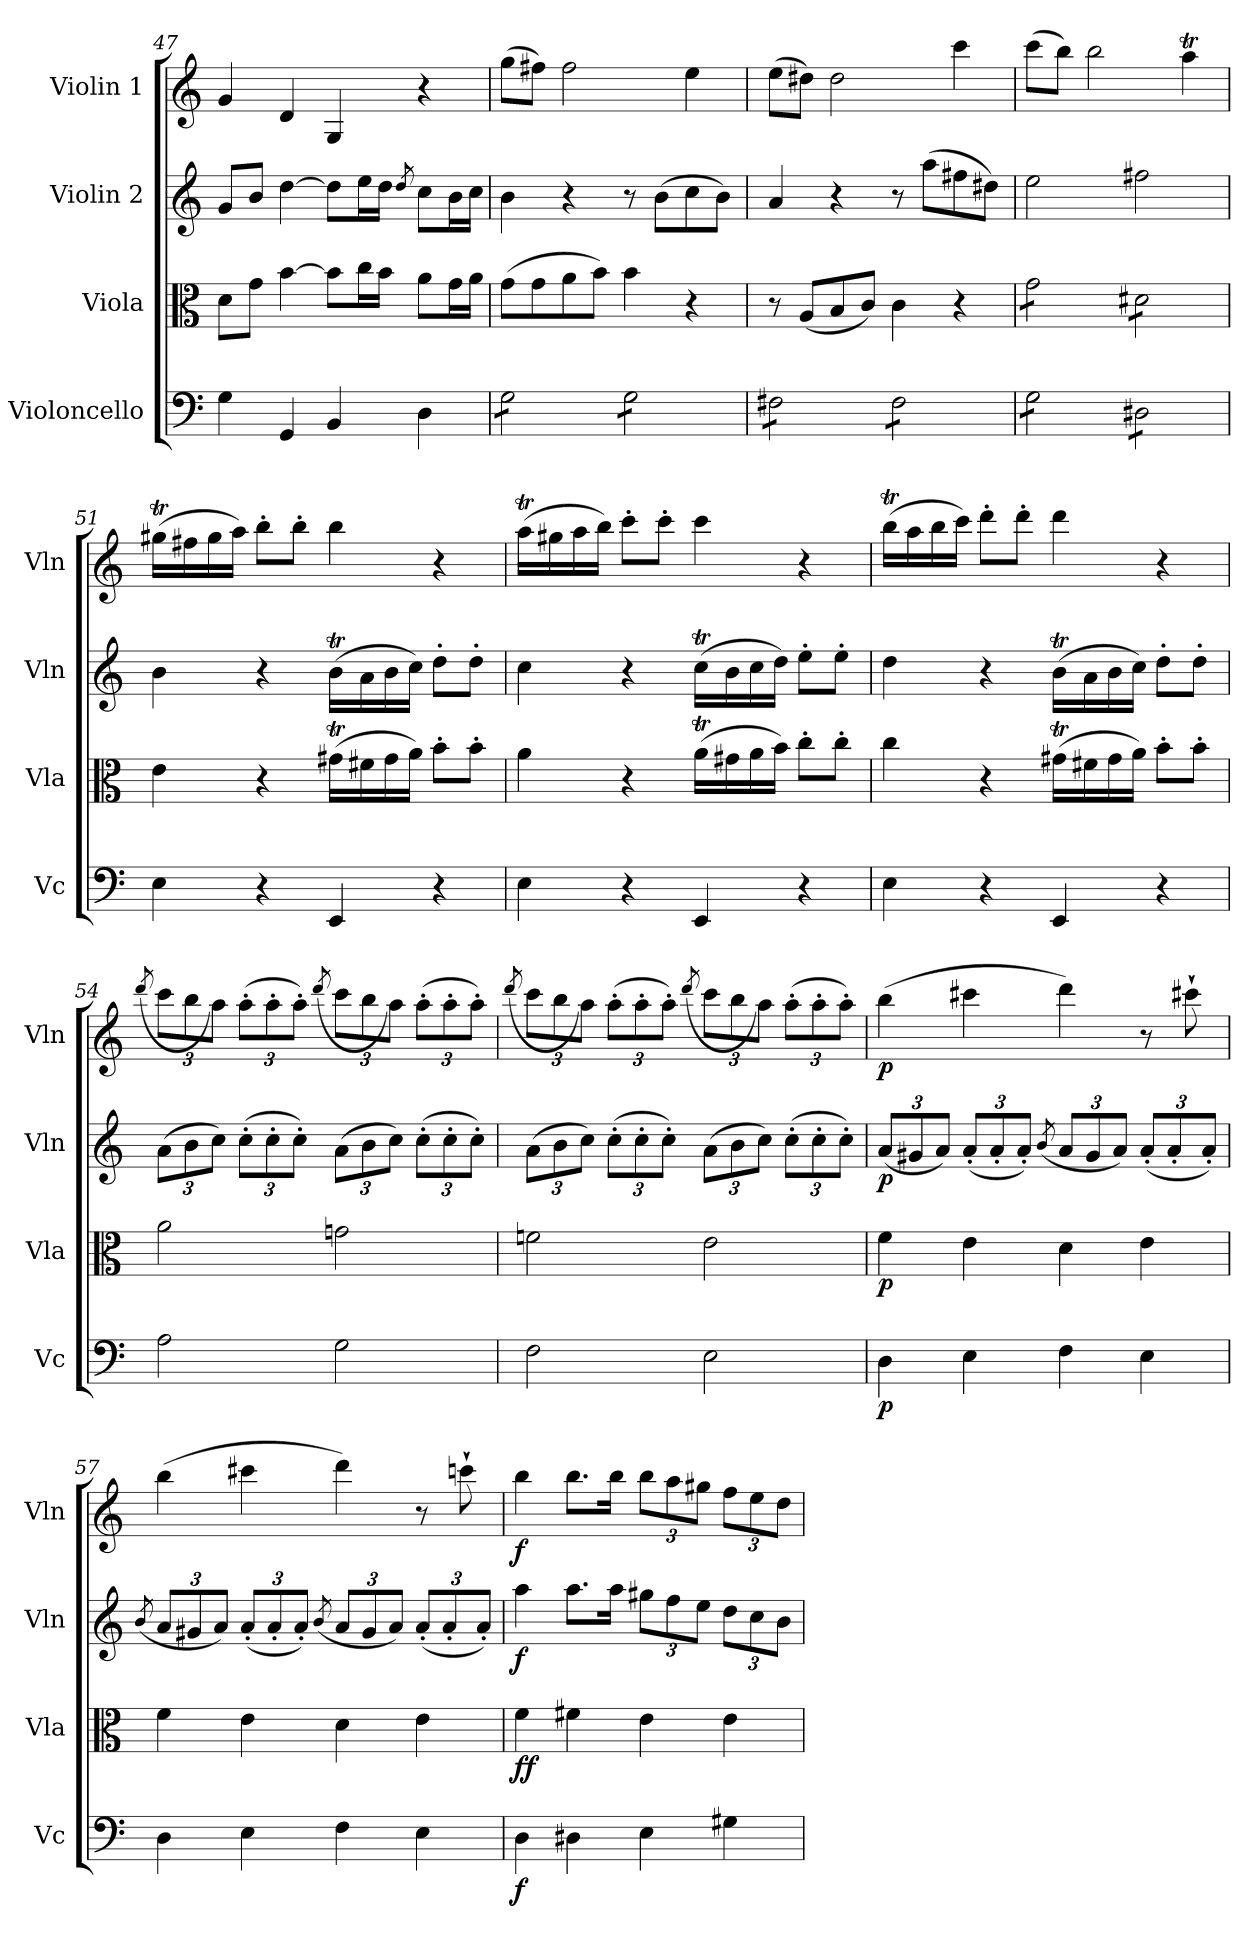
**kern	**dynam	**kern	**dynam	**kern	**dynam	**kern	**dynam
*part4	*part4	*part3	*part3	*part2	*part2	*part1	*part1
*staff4	*staff4	*staff3	*staff3	*staff2	*staff2	*staff1	*staff1
*I"Violoncello	*	*I"Viola	*	*I"Violin 2	*	*I"Violin 1	*
*I'Vc	*	*I'Vla	*	*I'Vln	*	*I'Vln	*
*clefF4	*	*clefC3	*	*clefG2	*	*clefG2	*
*k[]	*	*k[]	*	*k[]	*	*k[]	*
=47	=47	=47	=47	=47	=47	=47	=47
4G\	.	8d\L	.	8g/L	.	4g/	.
.	.	8g\J	.	8b/J	.	.	.
4GG/	.	[4b\	.	[4dd\	.	4d/	.
4BB/	.	8b\L]	.	8dd\L]	.	4G/	.
.	.	16cc\L	.	16ee\L	.	.	.
.	.	16b\JJ	.	16dd\JJ	.	.	.
.	.	.	.	8qdd/	.	.	.
4D\	.	8a\L	.	8cc\L	.	4r	.
.	.	16g\L	.	16b\L	.	.	.
.	.	16a\JJ	.	16cc\JJ	.	.	.
=48	=48	=48	=48	=48	=48	=48	=48
*tremolo	*	*	*	*	*	*	*
8G\L	.	(>8g\L	.	4b\	.	(>8gg\L	.
8G\	.	8g\	.	.	.	8ff#X\J)	.
8G\	.	8a\	.	4r	.	2ff#\	.
8G\J	.	8b\J)	.	.	.	.	.
8G\L	.	4b\	.	8r	.	.	.
8G\	.	.	.	(>8b\L	.	.	.
8G\	.	4r	.	8cc\	.	4ee\	.
8G\J	.	.	.	8b\J)	.	.	.
=49	=49	=49	=49	=49	=49	=49	=49
8F#X\L	.	8r	.	4a/	.	(>8ee\L	.
8F#X\	.	(<8A/L	.	.	.	8dd#X\J)	.
8F#X\	.	8B/	.	4r	.	2dd#\	.
8F#X\J	.	8c/J)	.	.	.	.	.
8F#\L	.	4c\	.	8r	.	.	.
8F#\	.	.	.	(>8aa\L	.	.	.
8F#\	.	4r	.	8ff#X\	.	4ccc\	.
8F#\J	.	.	.	8dd#X\J)	.	.	.
!!LO:PB:g=z
=50	=50	=50	=50	=50	=50	=50	=50
*	*	*tremolo	*	*	*	*	*
8G\L	.	8g\L	.	2ee\	.	(>8ccc\L	.
8G\	.	8g\	.	.	.	8bb\J)	.
8G\	.	8g\	.	.	.	2bb\	.
8G\J	.	8g\J	.	.	.	.	.
8D#X\L	.	8d#X\L	.	2ff#X\	.	.	.
8D#X\	.	8d#X\	.	.	.	.	.
8D#X\	.	8d#X\	.	.	.	4aaT\	.
8D#X\J	.	8d#X\J	.	.	.	.	.
*	*	*Xtremolo	*	*	*	*	*
*Xtremolo	*	*	*	*	*	*	*
=51	=51	=51	=51	=51	=51	=51	=51
4E\	.	4e\	.	4b\	.	(>16gg#Xt\LL	.
.	.	.	.	.	.	16ff#X\	.
.	.	.	.	.	.	16gg#\	.
.	.	.	.	.	.	16aa\JJ)	.
4r	.	4r	.	4r	.	8bb'\L	.
.	.	.	.	.	.	8bb'\J	.
4EE/	.	(>16g#Xt\LL	.	(>16bt\LL	.	4bb\	.
.	.	16f#X\	.	16a\	.	.	.
.	.	16g#\	.	16b\	.	.	.
.	.	16a\JJ)	.	16cc\JJ)	.	.	.
4r	.	8b'\L	.	8dd'\L	.	4r	.
.	.	8b'\J	.	8dd'\J	.	.	.
=52	=52	=52	=52	=52	=52	=52	=52
4E\	.	4a\	.	4cc\	.	(>16aaT\LL	.
.	.	.	.	.	.	16gg#X\	.
.	.	.	.	.	.	16aa\	.
.	.	.	.	.	.	16bb\JJ)	.
4r	.	4r	.	4r	.	8ccc'\L	.
.	.	.	.	.	.	8ccc'\J	.
4EE/	.	(>16aT\LL	.	(>16ccT\LL	.	4ccc\	.
.	.	16g#X\	.	16b\	.	.	.
.	.	16a\	.	16cc\	.	.	.
.	.	16b\JJ)	.	16dd\JJ)	.	.	.
4r	.	8cc'\L	.	8ee'\L	.	4r	.
.	.	8cc'\J	.	8ee'\J	.	.	.
=53	=53	=53	=53	=53	=53	=53	=53
4E\	.	4cc\	.	4dd\	.	(>16bbt\LL	.
.	.	.	.	.	.	16aa\	.
.	.	.	.	.	.	16bb\	.
.	.	.	.	.	.	16ccc\JJ)	.
4r	.	4r	.	4r	.	8ddd'\L	.
.	.	.	.	.	.	8ddd'\J	.
4EE/	.	(>16g#Xt\LL	.	(>16bt\LL	.	4ddd\	.
.	.	16f#X\	.	16a\	.	.	.
.	.	16g#\	.	16b\	.	.	.
.	.	16a\JJ)	.	16cc\JJ)	.	.	.
4r	.	8b'\L	.	8dd'\L	.	4r	.
.	.	8b'\J	.	8dd'\J	.	.	.
=54	=54	=54	=54	=54	=54	=54	=54
.	.	.	.	.	.	(>8qddd/	.
*	*	*	*	*Xbrackettup	*	*Xbrackettup	*
2A\	.	2a\	.	(>12a\L	.	12ccc\L	.
.	.	.	.	12b\	.	12bb\	.
.	.	.	.	12cc\J)	.	12aa\J)	.
.	.	.	.	(>12cc'\L	.	(>12aa'\L	.
.	.	.	.	12cc'\	.	12aa'\	.
.	.	.	.	12cc'\J)	.	12aa'\J)	.
.	.	.	.	.	.	(>8qddd/	.
2G\	.	2gn\	.	(>12a\L	.	12ccc\L	.
.	.	.	.	12b\	.	12bb\	.
.	.	.	.	12cc\J)	.	12aa\J)	.
.	.	.	.	(>12cc'\L	.	(>12aa'\L	.
.	.	.	.	12cc'\	.	12aa'\	.
.	.	.	.	12cc'\J)	.	12aa'\J)	.
=55	=55	=55	=55	=55	=55	=55	=55
.	.	.	.	.	.	(>8qddd/	.
2F\	.	2fn\	.	(>12a\L	.	12ccc\L	.
.	.	.	.	12b\	.	12bb\	.
.	.	.	.	12cc\J)	.	12aa\J)	.
.	.	.	.	(>12cc'\L	.	(>12aa'\L	.
.	.	.	.	12cc'\	.	12aa'\	.
.	.	.	.	12cc'\J)	.	12aa'\J)	.
.	.	.	.	.	.	(>8qddd/	.
2E\	.	2e\	.	(>12a\L	.	12ccc\L	.
.	.	.	.	12b\	.	12bb\	.
.	.	.	.	12cc\J)	.	12aa\J)	.
.	.	.	.	(>12cc'\L	.	(>12aa'\L	.
.	.	.	.	12cc'\	.	12aa'\	.
.	.	.	.	12cc'\J)	.	12aa'\J)	.
!!LO:LB:g=z
=56	=56	=56	=56	=56	=56	=56	=56
!	!LO:DY:b	!	!LO:DY:b	!	!LO:DY:b	!	!LO:DY:b
4D\	p	4f\	p	(<12a/L	p	(>4bb\	p
.	.	.	.	12g#X/	.	.	.
.	.	.	.	12a/J)	.	.	.
4E\	.	4e\	.	(<12a'/L	.	4ccc#X\	.
.	.	.	.	12a'/	.	.	.
.	.	.	.	12a'/J)	.	.	.
.	.	.	.	(<8qb/	.	.	.
4F\	.	4d\	.	12a/L	.	4ddd\)	.
.	.	.	.	12g#/	.	.	.
.	.	.	.	12a/J)	.	.	.
4E\	.	4e\	.	(<12a'/L	.	8r	.
.	.	.	.	12a'/	.	.	.
.	.	.	.	.	.	8ccc#X`\	.
.	.	.	.	12a'/J)	.	.	.
=57	=57	=57	=57	=57	=57	=57	=57
.	.	.	.	(<8qb/	.	.	.
4D\	.	4f\	.	12a/L	.	(>4bb\	.
.	.	.	.	12g#X/	.	.	.
.	.	.	.	12a/J)	.	.	.
4E\	.	4e\	.	(<12a'/L	.	4ccc#X\	.
.	.	.	.	12a'/	.	.	.
.	.	.	.	12a'/J)	.	.	.
.	.	.	.	(<8qb/	.	.	.
4F\	.	4d\	.	12a/L	.	4ddd\)	.
.	.	.	.	12g#/	.	.	.
.	.	.	.	12a/J)	.	.	.
4E\	.	4e\	.	(<12a'/L	.	8r	.
.	.	.	.	12a'/	.	.	.
.	.	.	.	.	.	8cccn`\	.
.	.	.	.	12a'/J)	.	.	.
=58	=58	=58	=58	=58	=58	=58	=58
!	!LO:DY:b	!	!LO:DY:b	!	!	!	!
!	!	!	!LO:DY:n=1:b	!	!LO:DY:b	!	!LO:DY:b
4D\	f	4f\	f f	4aa\	f	4bb\	f
4D#X\	.	4f#X\	.	8.aa\L	.	8.bb\L	.
.	.	.	.	16aa\Jk	.	16bb\Jk	.
4E\	.	4e\	.	12gg#X\L	.	12bb\L	.
.	.	.	.	12ff\	.	12aa\	.
.	.	.	.	12ee\J	.	12gg#X\J	.
4G#X\	.	4e\	.	12dd\L	.	12ff\L	.
.	.	.	.	12cc\	.	12ee\	.
.	.	.	.	12b\J	.	12dd\J	.
=	=	=	=	=	=	=	=
*-	*-	*-	*-	*-	*-	*-	*-
